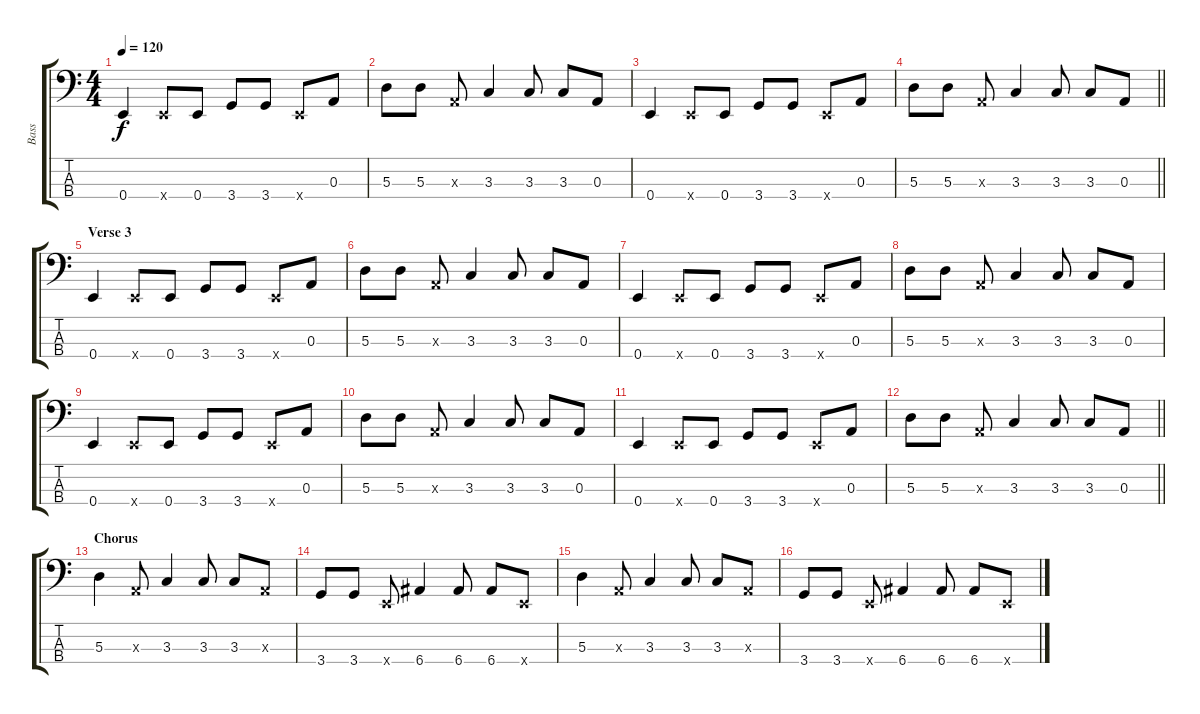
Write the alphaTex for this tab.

\track ("Bass" "Bass") {instrument electricbassfinger}
\staff {score tabs}
\tuning (G2 D2 A1 E1) {hide}
\ts (4 4)
\tempo 120
\clef f4
\ks c
0.4.4{dy f} 0.4{x}.8 0.4.8 3.4.8 3.4.8 0.4{x}.8 0.3.8 |
5.3.8 5.3.8 0.3{x}.8 3.3.4 3.3.8 3.3.8 0.3.8 |
0.4.4 0.4{x}.8 0.4.8 3.4.8 3.4.8 0.4{x}.8 0.3.8 |
\barLineRight lightlight
5.3.8 5.3.8 0.3{x}.8 3.3.4 3.3.8 3.3.8 0.3.8 |
\section ("" "Verse 3")
0.4.4 0.4{x}.8 0.4.8 3.4.8 3.4.8 0.4{x}.8 0.3.8 |
5.3.8 5.3.8 0.3{x}.8 3.3.4 3.3.8 3.3.8 0.3.8 |
0.4.4 0.4{x}.8 0.4.8 3.4.8 3.4.8 0.4{x}.8 0.3.8 |
5.3.8 5.3.8 0.3{x}.8 3.3.4 3.3.8 3.3.8 0.3.8 |
0.4.4 0.4{x}.8 0.4.8 3.4.8 3.4.8 0.4{x}.8 0.3.8 |
5.3.8 5.3.8 0.3{x}.8 3.3.4 3.3.8 3.3.8 0.3.8 |
0.4.4 0.4{x}.8 0.4.8 3.4.8 3.4.8 0.4{x}.8 0.3.8 |
\barLineRight lightlight
5.3.8 5.3.8 0.3{x}.8 3.3.4 3.3.8 3.3.8 0.3.8 |
\section ("" "Chorus")
5.3.4 0.3{x}.8 3.3.4 3.3.8 3.3.8 0.3{x}.8 |
3.4.8 3.4.8 0.4{x}.8 6.4.4 6.4.8 6.4.8 0.4{x}.8 |
5.3.4 0.3{x}.8 3.3.4 3.3.8 3.3.8 0.3{x}.8 |
3.4.8 3.4.8 0.4{x}.8 6.4.4 6.4.8 6.4.8 0.4{x}.8
